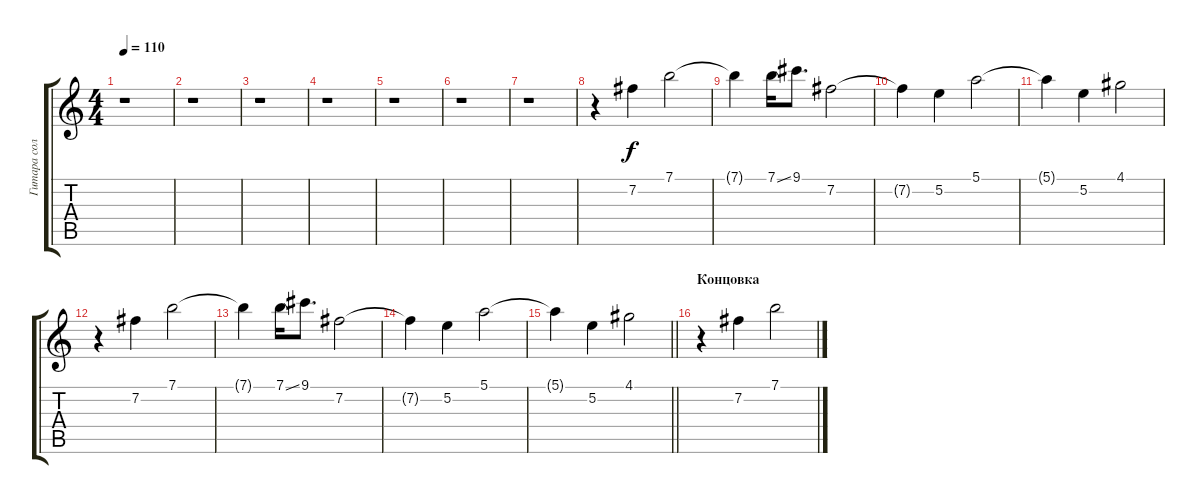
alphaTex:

\track ("Гитара соло" "Гитара сол") {instrument electricguitarjazz bank 1}
\staff {score tabs}
\tuning (E4 B3 G3 D3 A2 E2) {hide}
\ts (4 4)
\tempo 110
\clef g2
\ks c
r.1{dy f} |
r.1 |
r.1 |
r.1 |
r.1 |
r.1 |
r.1 |
r.4 7.2.4 7.1.2 |
7.1{t}.4 7.1{ss}.16 9.1.8{d} 7.2.2 |
7.2{t}.4 5.2.4 5.1.2 |
5.1{t}.4 5.2.4 4.1.2 |
r.4 7.2.4 7.1.2 |
7.1{t}.4 7.1{ss}.16 9.1.8{d} 7.2.2 |
7.2{t}.4 5.2.4 5.1.2 |
\barLineRight lightlight
5.1{t}.4 5.2.4 4.1.2 |
\section ("" "Концовка")
r.4 7.2.4 7.1.2
